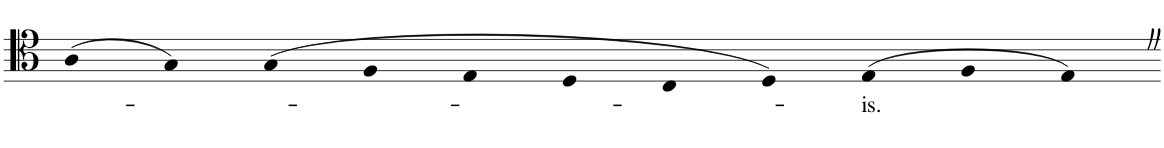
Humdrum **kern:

**kern	**text
*part1	*part1
*staff1	*staff1
*I"Piano	*
*I'Pno.	*
!!LO:PB:g=z
*clefC4	*
*k[]	*
*M63/4	*
=10	=10
(4A	.
4G)	.
(4G	.
4F	.
4E	.
4D	.
4C	.
4D)	.
!	!LO:LY:b
(4E	-is.
4F	.
4EZ)	.
=-	=-
*-	*-
